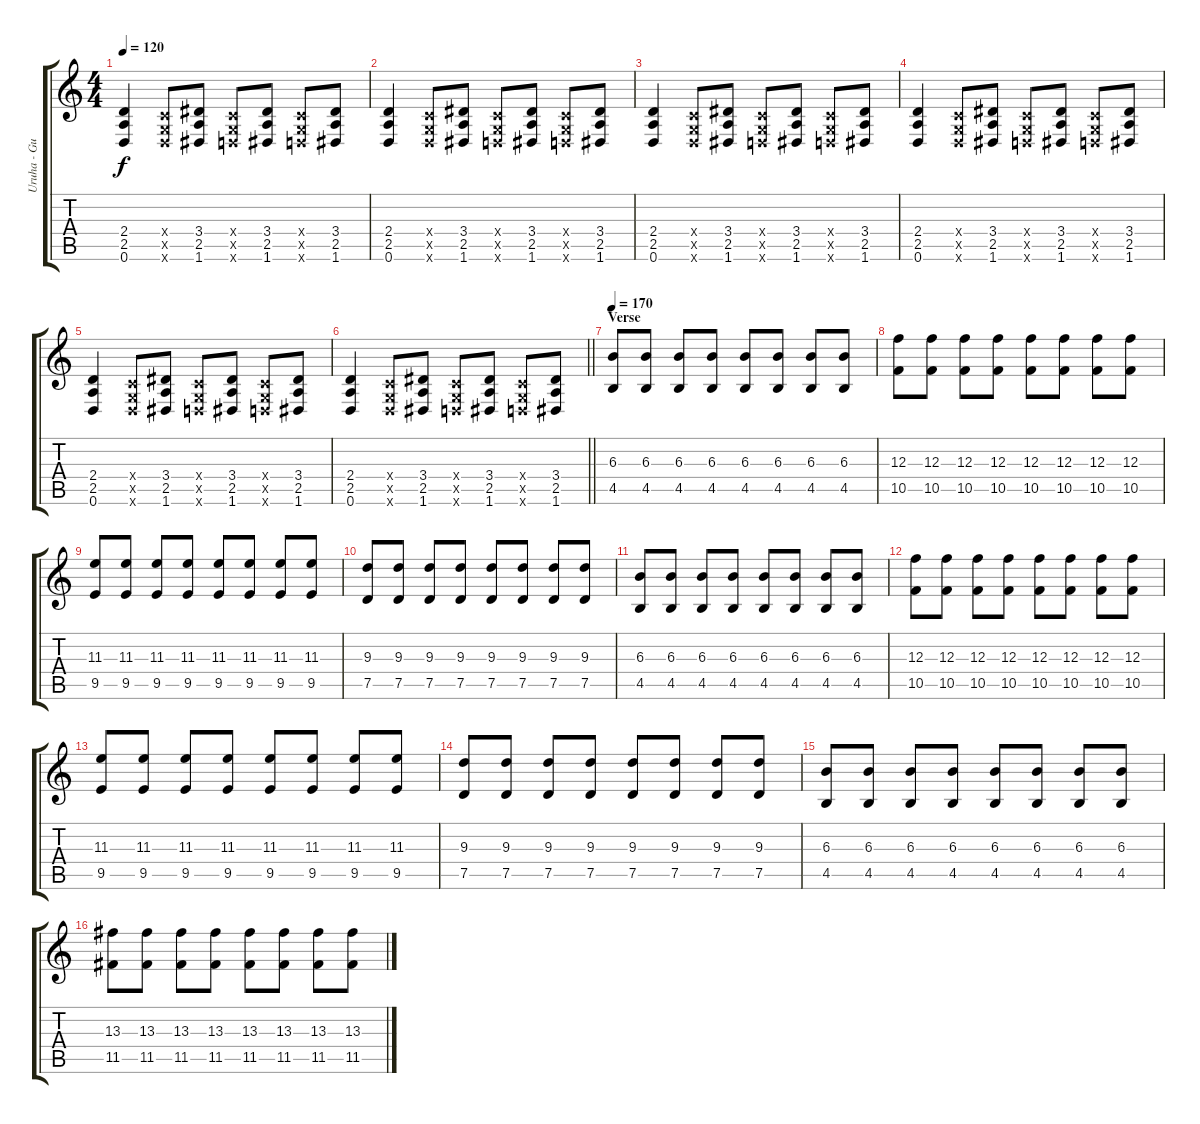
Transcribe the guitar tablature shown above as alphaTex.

\track ("Uruha - Guitar 1" "Uruha - Gu") {instrument distortionguitar}
\staff {score tabs}
\tuning (D4 A3 F3 C3 G2 D2) {hide}
\ts (4 4)
\tempo 120
\clef g2
\ks c
(2.4 2.5 0.6).4{dy f} (0.4{x} 0.5{x} 0.6{x}).8 (3.4 2.5 1.6).8 (0.4{x} 0.5{x} 0.6{x}).8 (3.4 2.5 1.6).8 (0.4{x} 0.5{x} 0.6{x}).8 (3.4 2.5 1.6).8 |
(2.4 2.5 0.6).4 (0.4{x} 0.5{x} 0.6{x}).8 (3.4 2.5 1.6).8 (0.4{x} 0.5{x} 0.6{x}).8 (3.4 2.5 1.6).8 (0.4{x} 0.5{x} 0.6{x}).8 (3.4 2.5 1.6).8 |
(2.4 2.5 0.6).4 (0.4{x} 0.5{x} 0.6{x}).8 (3.4 2.5 1.6).8 (0.4{x} 0.5{x} 0.6{x}).8 (3.4 2.5 1.6).8 (0.4{x} 0.5{x} 0.6{x}).8 (3.4 2.5 1.6).8 |
(2.4 2.5 0.6).4 (0.4{x} 0.5{x} 0.6{x}).8 (3.4 2.5 1.6).8 (0.4{x} 0.5{x} 0.6{x}).8 (3.4 2.5 1.6).8 (0.4{x} 0.5{x} 0.6{x}).8 (3.4 2.5 1.6).8 |
(2.4 2.5 0.6).4 (0.4{x} 0.5{x} 0.6{x}).8 (3.4 2.5 1.6).8 (0.4{x} 0.5{x} 0.6{x}).8 (3.4 2.5 1.6).8 (0.4{x} 0.5{x} 0.6{x}).8 (3.4 2.5 1.6).8 |
\barLineRight lightlight
(2.4 2.5 0.6).4 (0.4{x} 0.5{x} 0.6{x}).8 (3.4 2.5 1.6).8 (0.4{x} 0.5{x} 0.6{x}).8 (3.4 2.5 1.6).8 (0.4{x} 0.5{x} 0.6{x}).8 (3.4 2.5 1.6).8 |
\section ("" "Verse")
\tempo 170
(6.3 4.5).8 (6.3 4.5).8 (6.3 4.5).8 (6.3 4.5).8 (6.3 4.5).8 (6.3 4.5).8 (6.3 4.5).8 (6.3 4.5).8 |
(12.3 10.5).8 (12.3 10.5).8 (12.3 10.5).8 (12.3 10.5).8 (12.3 10.5).8 (12.3 10.5).8 (12.3 10.5).8 (12.3 10.5).8 |
(11.3 9.5).8 (11.3 9.5).8 (11.3 9.5).8 (11.3 9.5).8 (11.3 9.5).8 (11.3 9.5).8 (11.3 9.5).8 (11.3 9.5).8 |
(9.3 7.5).8 (9.3 7.5).8 (9.3 7.5).8 (9.3 7.5).8 (9.3 7.5).8 (9.3 7.5).8 (9.3 7.5).8 (9.3 7.5).8 |
(6.3 4.5).8 (6.3 4.5).8 (6.3 4.5).8 (6.3 4.5).8 (6.3 4.5).8 (6.3 4.5).8 (6.3 4.5).8 (6.3 4.5).8 |
(12.3 10.5).8 (12.3 10.5).8 (12.3 10.5).8 (12.3 10.5).8 (12.3 10.5).8 (12.3 10.5).8 (12.3 10.5).8 (12.3 10.5).8 |
(11.3 9.5).8 (11.3 9.5).8 (11.3 9.5).8 (11.3 9.5).8 (11.3 9.5).8 (11.3 9.5).8 (11.3 9.5).8 (11.3 9.5).8 |
(9.3 7.5).8 (9.3 7.5).8 (9.3 7.5).8 (9.3 7.5).8 (9.3 7.5).8 (9.3 7.5).8 (9.3 7.5).8 (9.3 7.5).8 |
(6.3 4.5).8 (6.3 4.5).8 (6.3 4.5).8 (6.3 4.5).8 (6.3 4.5).8 (6.3 4.5).8 (6.3 4.5).8 (6.3 4.5).8 |
(13.3 11.5).8 (13.3 11.5).8 (13.3 11.5).8 (13.3 11.5).8 (13.3 11.5).8 (13.3 11.5).8 (13.3 11.5).8 (13.3 11.5).8
